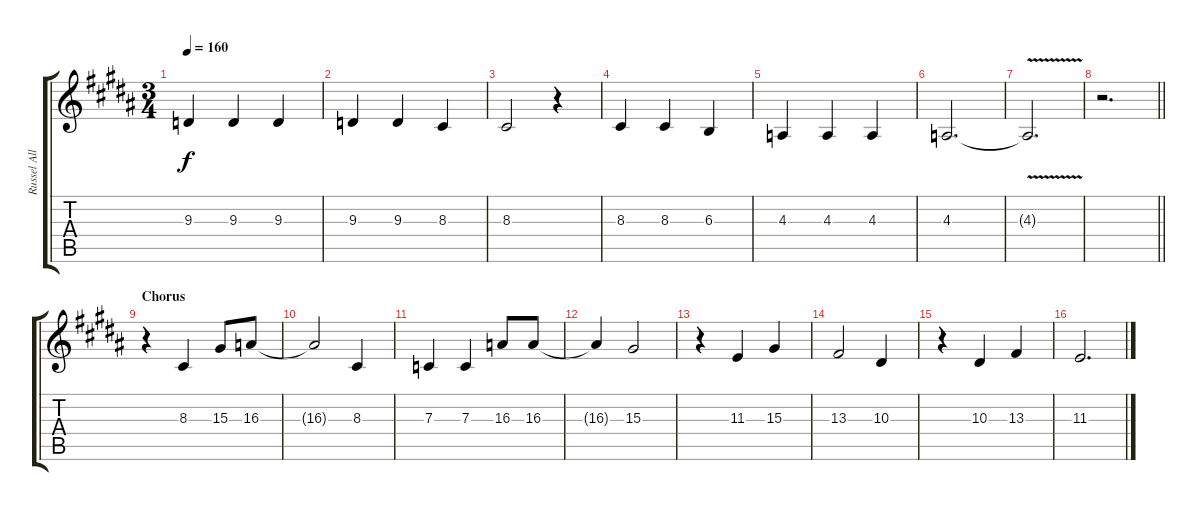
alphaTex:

\track ("Russel Allen (vocal)" "Russel All") {instrument tenorsax}
\staff {score tabs}
\tuning (D4 A3 F3 C3 G2 D2) {hide}
\ts (3 4)
\tempo 160
\clef g2
\ks g#minor
9.3.4{dy f} 9.3.4 9.3.4 |
9.3.4 9.3.4 8.3.4 |
8.3.2 r.4 |
8.3.4 8.3.4 6.3.4 |
4.3.4 4.3.4 4.3.4 |
4.3.2{d} |
4.3{v t}.2{d} |
\barLineRight lightlight
r.2{d} |
\section ("" "Chorus ")
r.4 8.3.4 15.3.8 16.3.8 |
16.3{t}.2 8.3.4 |
7.3.4 7.3.4 16.3.8 16.3.8 |
16.3{t}.4 15.3.2 |
r.4 11.3.4 15.3.4 |
13.3.2 10.3.4 |
r.4 10.3.4 13.3.4 |
11.3.2{d}
